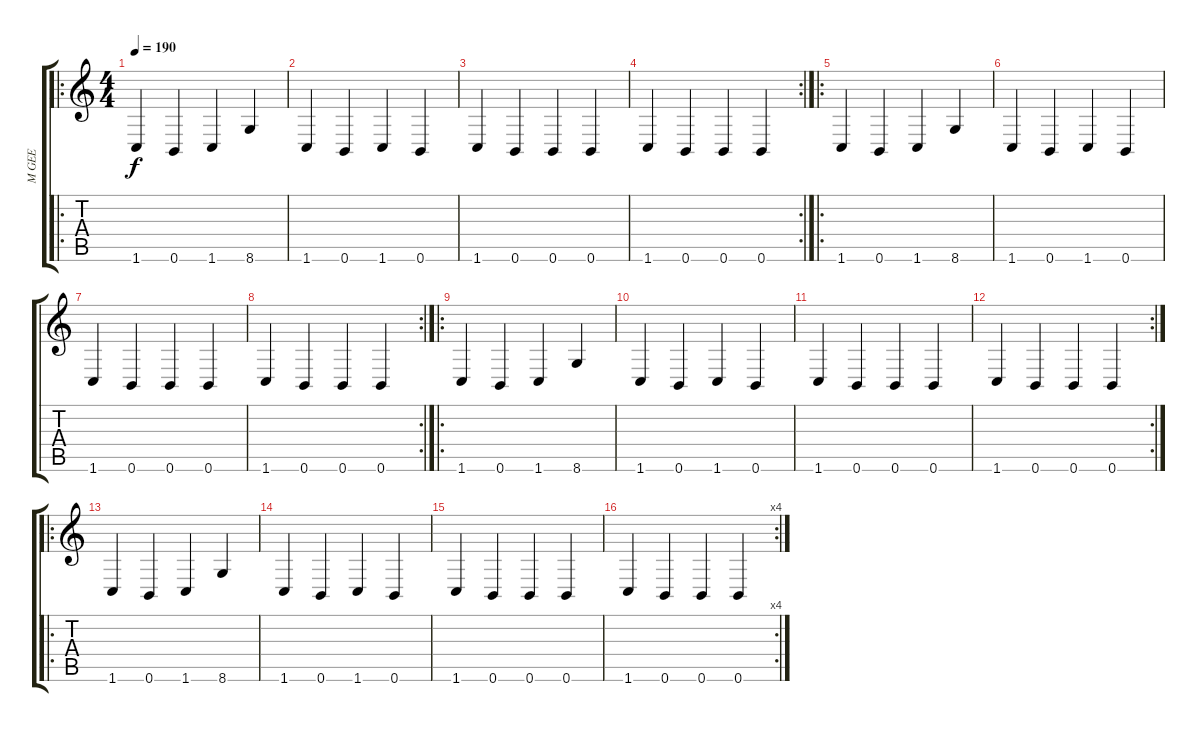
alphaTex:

\track ("M GEE" "M GEE") {instrument distortionguitar}
\staff {score tabs}
\tuning (Db4 Ab3 E3 B2 Gb2 B1) {hide}
\ro
\ts (4 4)
\tempo 190
\clef g2
\ks c
1.6.4{dy f instrument distortionguitar} 0.6.4 1.6.4 8.6.4 |
1.6.4 0.6.4 1.6.4 0.6.4 |
1.6.4 0.6.4 0.6.4 0.6.4 |
\rc 2
1.6.4 0.6.4 0.6.4 0.6.4 |
\ro
1.6.4 0.6.4 1.6.4 8.6.4 |
1.6.4 0.6.4 1.6.4 0.6.4 |
1.6.4 0.6.4 0.6.4 0.6.4 |
\rc 2
1.6.4 0.6.4 0.6.4 0.6.4 |
\ro
1.6.4 0.6.4 1.6.4 8.6.4 |
1.6.4 0.6.4 1.6.4 0.6.4 |
1.6.4 0.6.4 0.6.4 0.6.4 |
\rc 2
1.6.4 0.6.4 0.6.4 0.6.4 |
\ro
1.6.4 0.6.4 1.6.4 8.6.4 |
1.6.4 0.6.4 1.6.4 0.6.4 |
1.6.4 0.6.4 0.6.4 0.6.4 |
\rc 4
1.6.4 0.6.4 0.6.4 0.6.4
